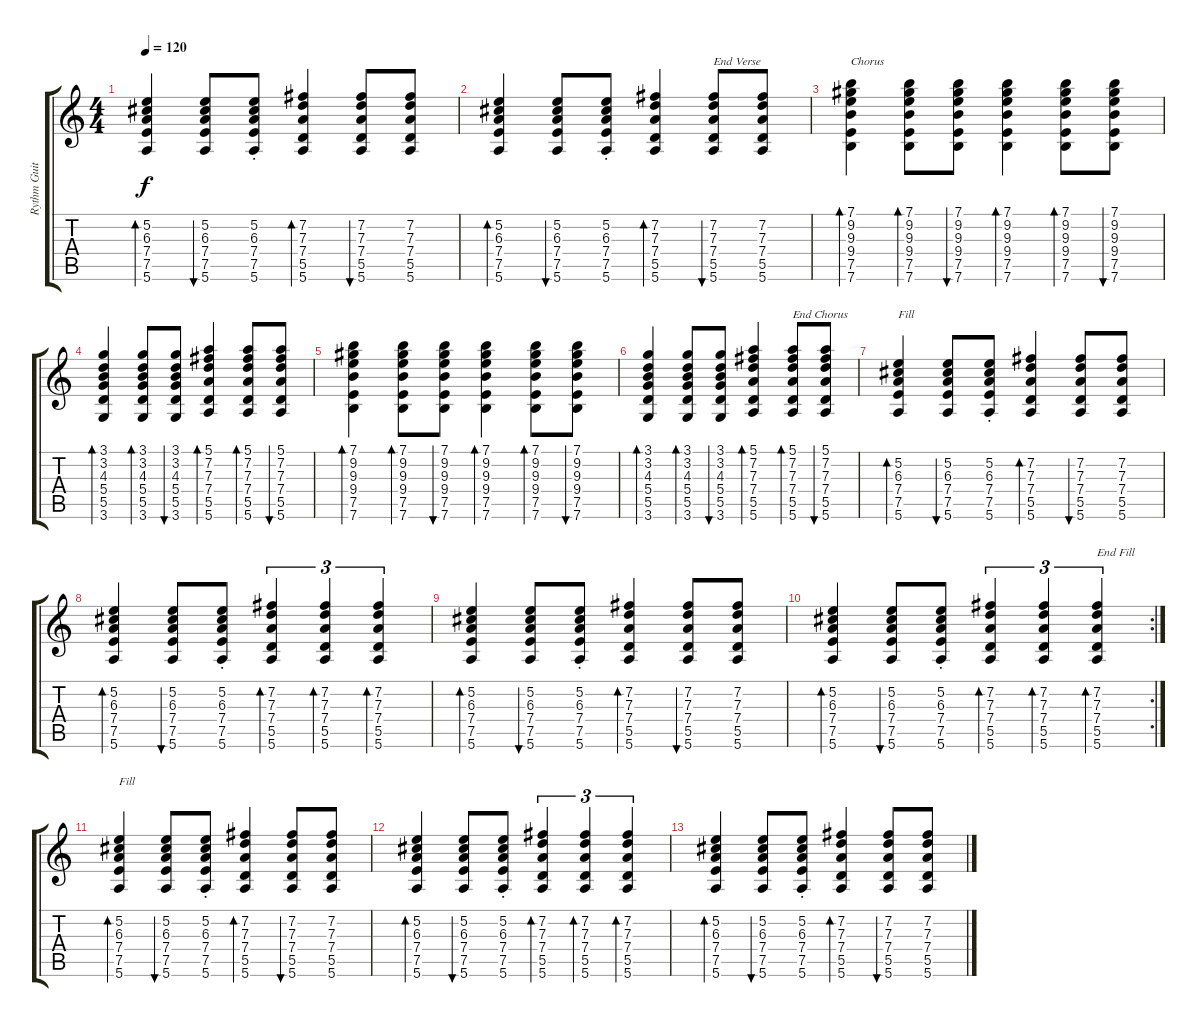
\track ("Rythm Guitar" "Rythm Guit") {instrument distortionguitar}
\staff {score tabs}
\tuning (E4 B3 G3 D3 A2 E2) {hide}
\ts (4 4)
\tempo 120
\clef g2
\ks c
(5.2 6.3 7.4 7.5 5.6).4{bd 30 dy f} (5.2 6.3 7.4 7.5 5.6).8{bu 30} (5.2 6.3 7.4 7.5 5.6{st}).8 (7.2 7.3 7.4 5.5 5.6).4{bd 30} (7.2 7.3 7.4 5.5 5.6).8{bu 30} (7.2 7.3 7.4 5.5 5.6).8 |
(5.2 6.3 7.4 7.5 5.6).4{bd 30} (5.2 6.3 7.4 7.5 5.6).8{bu 30} (5.2 6.3 7.4 7.5 5.6{st}).8 (7.2 7.3 7.4 5.5 5.6).4{bd 30} (7.2 7.3 7.4 5.5 5.6).8{bu 30 txt "End Verse"} (7.2 7.3 7.4 5.5 5.6).8 |
(7.1 9.2 9.3 9.4 7.5 7.6).4{bd 30 txt "Chorus"} (7.1 9.2 9.3 9.4 7.5 7.6).8{bd 30} (7.1 9.2 9.3 9.4 7.5 7.6).8{bu 30} (7.1 9.2 9.3 9.4 7.5 7.6).4{bd 30} (7.1 9.2 9.3 9.4 7.5 7.6).8{bd 30} (7.1 9.2 9.3 9.4 7.5 7.6).8{bu 30} |
(3.1 3.2 4.3 5.4 5.5 3.6).4{bd 30} (3.1 3.2 4.3 5.4 5.5 3.6).8{bd 30} (3.1 3.2 4.3 5.4 5.5 3.6).8{bu 30} (5.1 7.2 7.3 7.4 5.5 5.6).4{bd 30} (5.1 7.2 7.3 7.4 5.5 5.6).8{bd 30} (5.1 7.2 7.3 7.4 5.5 5.6).8{bu 30} |
(7.1 9.2 9.3 9.4 7.5 7.6).4{bd 30} (7.1 9.2 9.3 9.4 7.5 7.6).8{bd 30} (7.1 9.2 9.3 9.4 7.5 7.6).8{bu 30} (7.1 9.2 9.3 9.4 7.5 7.6).4{bd 30} (7.1 9.2 9.3 9.4 7.5 7.6).8{bd 30} (7.1 9.2 9.3 9.4 7.5 7.6).8{bu 30} |
(3.1 3.2 4.3 5.4 5.5 3.6).4{bd 30} (3.1 3.2 4.3 5.4 5.5 3.6).8{bd 30} (3.1 3.2 4.3 5.4 5.5 3.6).8{bu 30} (5.1 7.2 7.3 7.4 5.5 5.6).4{bd 30} (5.1 7.2 7.3 7.4 5.5 5.6).8{bd 30 txt "End Chorus"} (5.1 7.2 7.3 7.4 5.5 5.6).8{bu 30} |
(5.2 6.3 7.4 7.5 5.6).4{bd 30 txt "Fill"} (5.2 6.3 7.4 7.5 5.6).8{bu 30} (5.2 6.3 7.4 7.5 5.6{st}).8 (7.2 7.3 7.4 5.5 5.6).4{bd 30} (7.2 7.3 7.4 5.5 5.6).8{bu 30} (7.2 7.3 7.4 5.5 5.6).8 |
(5.2 6.3 7.4 7.5 5.6).4{bd 30} (5.2 6.3 7.4 7.5 5.6).8{bu 30} (5.2 6.3 7.4 7.5 5.6{st}).8 (7.2 7.3 7.4 5.5 5.6).4{tu (3 2) bd 30} (7.2 7.3 7.4 5.5 5.6).4{tu (3 2) bd 30} (7.2 7.3 7.4 5.5 5.6).4{tu (3 2) bd 30} |
(5.2 6.3 7.4 7.5 5.6).4{bd 30} (5.2 6.3 7.4 7.5 5.6).8{bu 30} (5.2 6.3 7.4 7.5 5.6{st}).8 (7.2 7.3 7.4 5.5 5.6).4{bd 30} (7.2 7.3 7.4 5.5 5.6).8{bu 30} (7.2 7.3 7.4 5.5 5.6).8 |
\rc 2
(5.2 6.3 7.4 7.5 5.6).4{bd 30} (5.2 6.3 7.4 7.5 5.6).8{bu 30} (5.2 6.3 7.4 7.5 5.6{st}).8 (7.2 7.3 7.4 5.5 5.6).4{tu (3 2) bd 30} (7.2 7.3 7.4 5.5 5.6).4{tu (3 2) bd 30} (7.2 7.3 7.4 5.5 5.6).4{tu (3 2) bd 30 txt "End Fill"} |
(5.2 6.3 7.4 7.5 5.6).4{bd 30 txt "Fill"} (5.2 6.3 7.4 7.5 5.6).8{bu 30} (5.2 6.3 7.4 7.5 5.6{st}).8 (7.2 7.3 7.4 5.5 5.6).4{bd 30} (7.2 7.3 7.4 5.5 5.6).8{bu 30} (7.2 7.3 7.4 5.5 5.6).8 |
(5.2 6.3 7.4 7.5 5.6).4{bd 30} (5.2 6.3 7.4 7.5 5.6).8{bu 30} (5.2 6.3 7.4 7.5 5.6{st}).8 (7.2 7.3 7.4 5.5 5.6).4{tu (3 2) bd 30} (7.2 7.3 7.4 5.5 5.6).4{tu (3 2) bd 30} (7.2 7.3 7.4 5.5 5.6).4{tu (3 2) bd 30} |
(5.2 6.3 7.4 7.5 5.6).4{bd 30} (5.2 6.3 7.4 7.5 5.6).8{bu 30} (5.2 6.3 7.4 7.5 5.6{st}).8 (7.2 7.3 7.4 5.5 5.6).4{bd 30} (7.2 7.3 7.4 5.5 5.6).8{bu 30} (7.2 7.3 7.4 5.5 5.6).8
